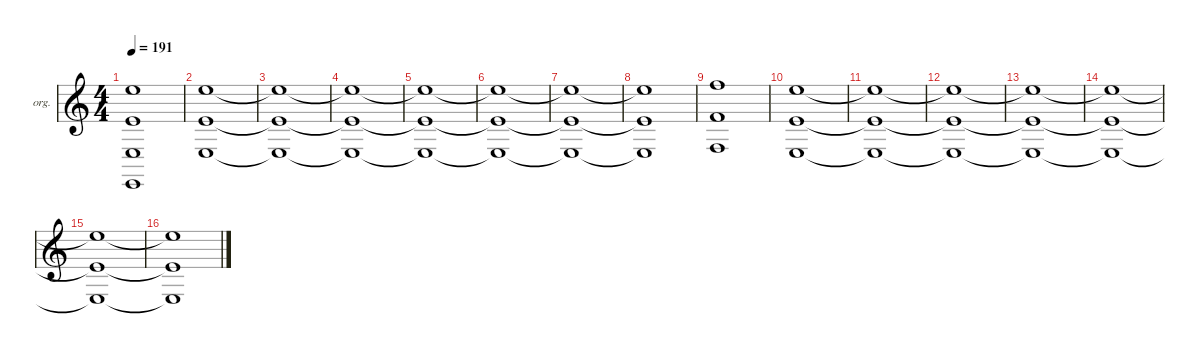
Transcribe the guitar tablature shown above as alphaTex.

\defaultSystemsLayout 4
\hideDynamics
\bracketExtendMode nobrackets
\firstSystemTrackNameOrientation horizontal
\otherSystemsTrackNameOrientation horizontal
\track ("Organs" "org.") {instrument rockorgan}
\staff {score}
\tuning (E4 B3 G3 D3 A2 E2 B1)
\ts (4 4)
\tempo 191
\clef g2
\ks c
(12.1{t} 9.3{t} 7.5{t} 0.6{t}).1{dy f beam Up} |
(12.1 14.4 12.6).1{dy mf beam Up} |
(12.1{t} 14.4{t} 12.6{t}).1{dy f beam Up} |
(12.1{t} 14.4{t} 12.6{t}).1{beam Up} |
(12.1{t} 14.4{t} 12.6{t}).1{beam Up} |
(12.1{t} 14.4{t} 12.6{t}).1{beam Up} |
(12.1{t} 14.4{t} 12.6{t}).1{beam Up} |
(12.1{t} 14.4{t} 12.6{t}).1{beam Up} |
(13.1 15.4 13.6).1{dy mf beam Up} |
(12.1 14.4 12.6).1{beam Up} |
(12.1{t} 14.4{t} 12.6{t}).1{dy f beam Up} |
(12.1{t} 14.4{t} 12.6{t}).1{beam Up} |
(12.1{t} 14.4{t} 12.6{t}).1{beam Up} |
(12.1{t} 14.4{t} 12.6{t}).1{beam Up} |
(12.1{t} 14.4{t} 12.6{t}).1{beam Up} |
(12.1{t} 14.4{t} 12.6{t}).1{beam Up}
